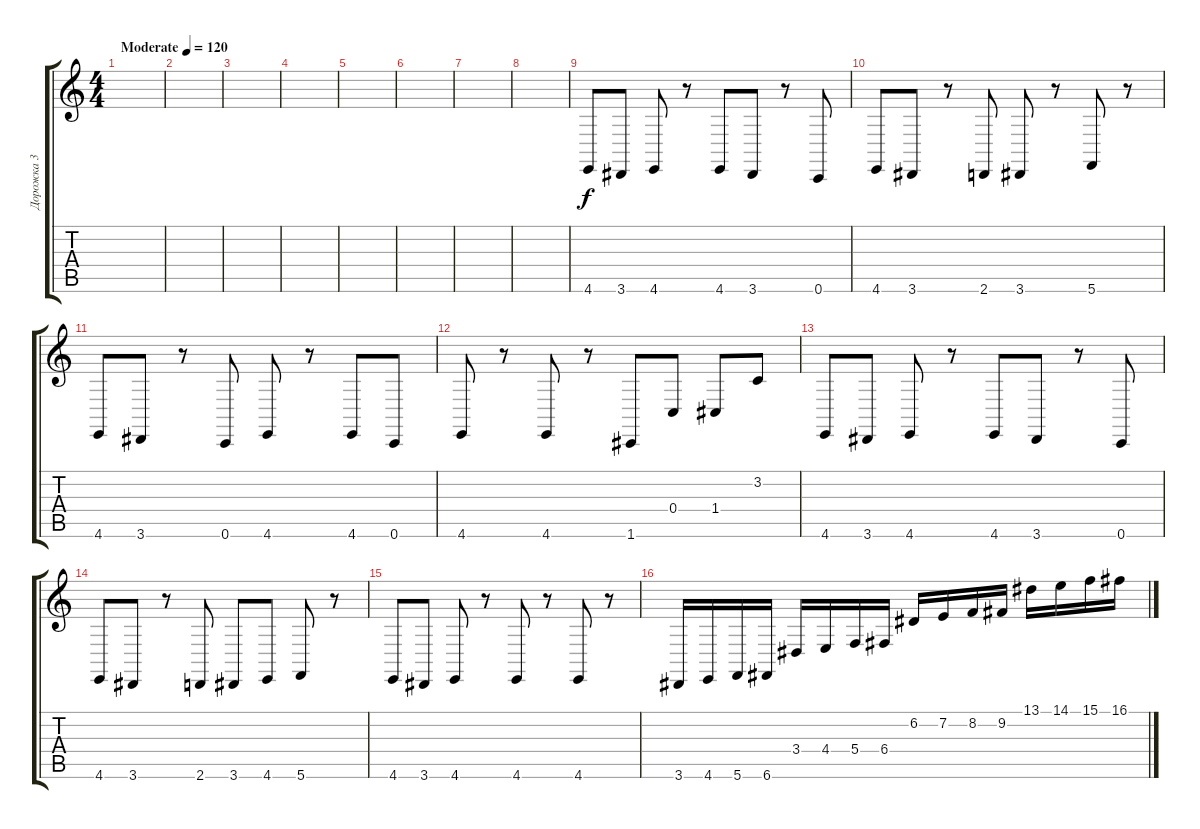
\track ("Дорожка 3" "Дорожка 3") {instrument synthbrass1}
\staff {score tabs}
\tuning (D4 A3 F3 C3 G2 C2) {hide}
\ts (4 4)
\tempo (120 "Moderate")
\clef g2
\ks c
|
|
|
|
|
|
|
|
4.6.8 3.6.8 4.6.8 r.8 4.6.8 3.6.8 r.8 0.6.8 |
4.6.8 3.6.8 r.8 2.6.8 3.6.8 r.8 5.6.8 r.8 |
4.6.8 3.6.8 r.8 0.6.8 4.6.8 r.8 4.6.8 0.6.8 |
4.6.8 r.8 4.6.8 r.8 1.6.8 0.4.8 1.4.8 3.2.8 |
4.6.8 3.6.8 4.6.8 r.8 4.6.8 3.6.8 r.8 0.6.8 |
4.6.8 3.6.8 r.8 2.6.8 3.6.8 4.6.8 5.6.8 r.8 |
4.6.8 3.6.8 4.6.8 r.8 4.6.8 r.8 4.6.8 r.8 |
3.6.16 4.6.16 5.6.16 6.6.16 3.4.16 4.4.16 5.4.16 6.4.16 6.2.16 7.2.16 8.2.16 9.2.16 13.1.16 14.1.16 15.1.16 16.1.16
